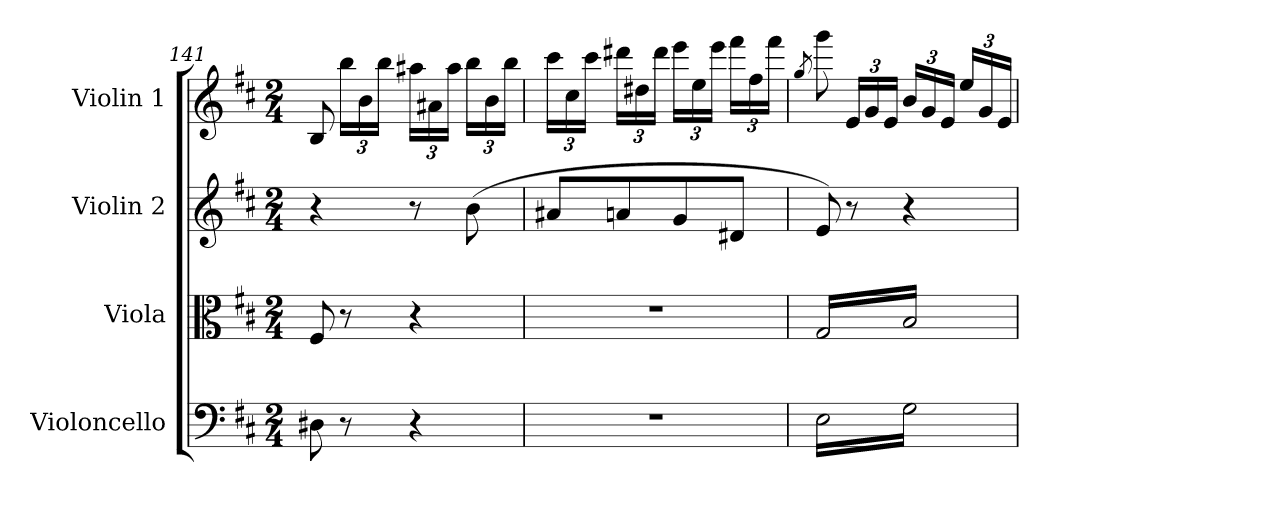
**kern	**kern	**kern	**kern
*part4	*part3	*part2	*part1
*staff4	*staff3	*staff2	*staff1
*I"Violoncello	*I"Viola	*I"Violin 2	*I"Violin 1
*I'Vc	*I'Vla	*I'Vln	*I'Vln
*clefF4	*clefC3	*clefG2	*clefG2
*k[f#c#]	*k[f#c#]	*k[f#c#]	*k[f#c#]
*M2/4	*M2/4	*M2/4	*M2/4
=141	=141	=141	=141
8D#X\	8F#/	4r	8B/
*	*	*	*Xbrackettup
8r	8r	.	24bb\LL
.	.	.	24b\
.	.	.	24bb\JJ
4r	4r	8r	24aa#X\LL
.	.	.	24a#X\
.	.	.	24aa#\JJ
.	.	(8b\	24bb\LL
.	.	.	24b\
.	.	.	24bb\JJ
=142	=142	=142	=142
2r	2r	8a#X/L	24ccc#\LL
.	.	.	24cc#\
.	.	.	24ccc#\JJ
.	.	8an/	24ddd#X\LL
.	.	.	24dd#X\
.	.	.	24ddd#\JJ
.	.	8g/	24eee\LL
.	.	.	24ee\
.	.	.	24eee\JJ
.	.	8d#X/J	24fff#\LL
.	.	.	24ff#\
.	.	.	24fff#\JJ
!!LO:LB:g=z
=143	=143	=143	=143
.	.	.	8qgg/
*tremolo	*	*	*
*	*tremolo	*	*
16E\LL	16G/LL	8e/)	8ggg\
16G\	16B/	.	.
16E\	16G/	8r	24e/LL
.	.	.	24g/
16G\	16B/	.	.
.	.	.	24e/JJ
16E\	16G/	4r	24b/LL
.	.	.	24g/
16G\	16B/	.	.
.	.	.	24e/JJ
16E\	16G/	.	24ee/LL
.	.	.	24g/
16G\JJ	16B/JJ	.	.
*	*Xtremolo	*	*
*Xtremolo	*	*	*
.	.	.	24e/JJ
.	.	.	.
.	.	.	.
.	.	.	.
.	.	.	.
=	=	=	=
*-	*-	*-	*-
